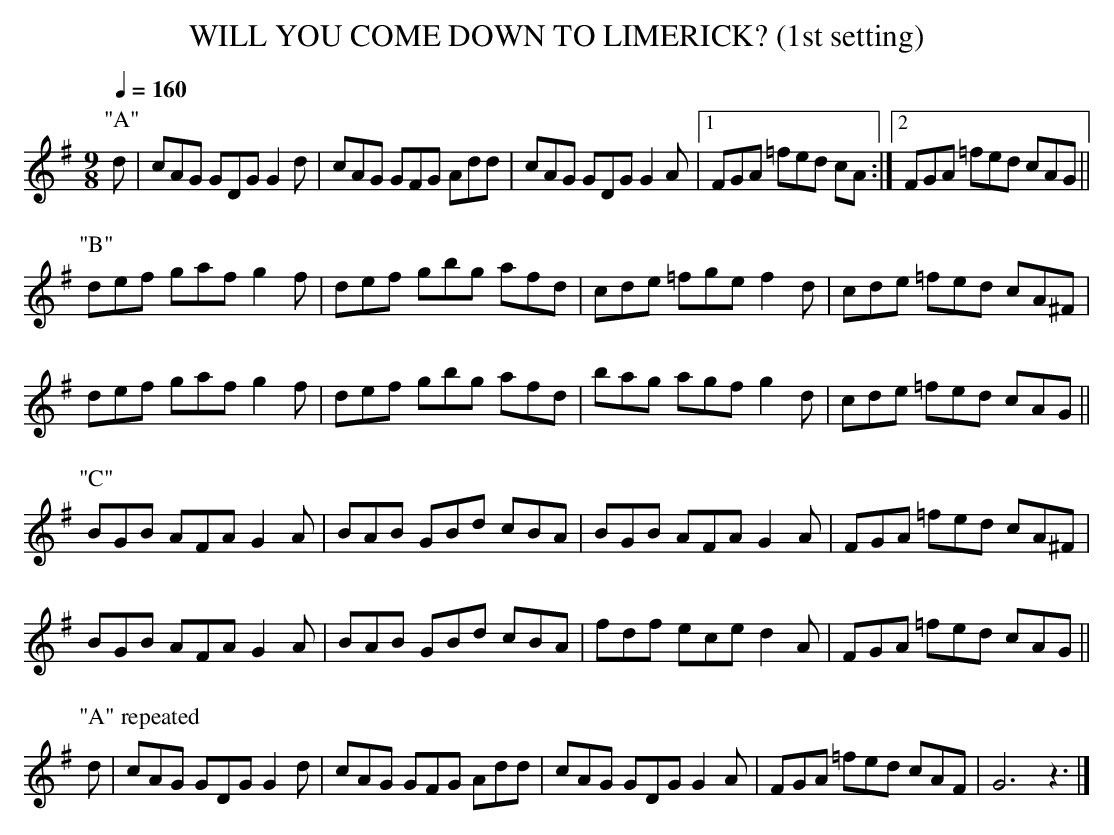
X:1
T:WILL YOU COME DOWN TO LIMERICK? (1st setting)
should fully repeat..."(Brennan) My reading of the markings
is that they are intended to produce an AA-B-C-A structure,
with the DS repeat of part 1 going straight to the second
ending and finishing there.
Q:1/4=160
M:9/8
L:1/8
K:G
P:"A"
d|cAG GDG G2d|cAG GFG Add|cAG GDG G2A|\
[1 FGA =fed cA :|2 FGA =fed cAG||
P:"B"
def gaf g2f|def gbg afd|cde =fge f2d|cde =fed cA^F|
def gaf g2f|def gbg afd|bag agf g2d|cde =fed cAG||
P:"C"
BGB AFA G2A|BAB GBd cBA|BGB AFA G2A|FGA =fed cA^F|
BGB AFA G2A|BAB GBd cBA|fdf ece d2A|FGA =fed cAG||
P:"A" repeated
d|cAG GDG G2d|cAG GFG Add|cAG GDG G2A|FGA =fed cAF|G6z3|]
